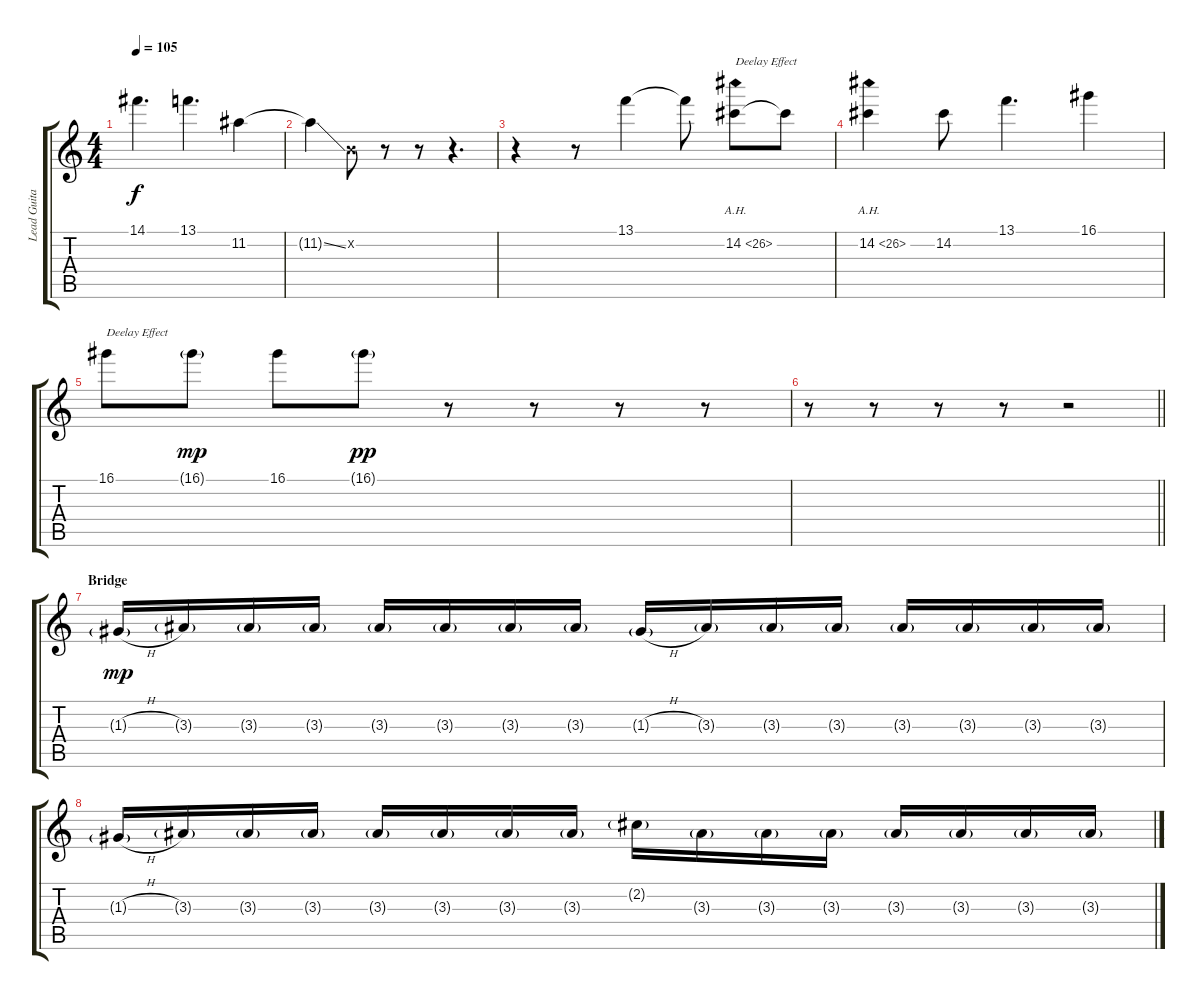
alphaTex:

\track ("Lead Guitar" "Lead Guita") {instrument distortionguitar}
\staff {score tabs}
\tuning (E4 B3 G3 D3 A2 E2) {hide}
\ts (4 4)
\tempo 105
\clef g2
\ks c
14.1.4{d dy f} 13.1.4{d} 11.2.4 |
11.2{ss t}.4 0.2{x}.8 r.8 r.8 r.4{d} |
r.4 r.8 13.1.4 13.1{t}.8 14.2{ah 12}.8{txt "Deelay Effect"} 14.2{t}.8 |
14.2{ah 12}.4 14.2.8 13.1.4{d} 16.1.4 |
16.1.8{txt "Deelay Effect"} 16.1{g}.8{dy mp} 16.1.8 16.1{g}.8{dy pp} r.8 r.8 r.8 r.8 |
\barLineRight lightlight
r.8 r.8 r.8 r.8 r.2 |
\section ("" "Bridge")
1.3{h g}.16{dy mp volume 10} 3.3{g}.16 3.3{g}.16 3.3{g}.16 3.3{g}.16 3.3{g}.16 3.3{g}.16 3.3{g}.16 1.3{h g}.16 3.3{g}.16 3.3{g}.16 3.3{g}.16 3.3{g}.16 3.3{g}.16 3.3{g}.16 3.3{g}.16 |
1.3{h g}.16 3.3{g}.16 3.3{g}.16 3.3{g}.16 3.3{g}.16 3.3{g}.16 3.3{g}.16 3.3{g}.16 2.2{g}.16 3.3{g}.16 3.3{g}.16 3.3{g}.16 3.3{g}.16 3.3{g}.16 3.3{g}.16 3.3{g}.16
